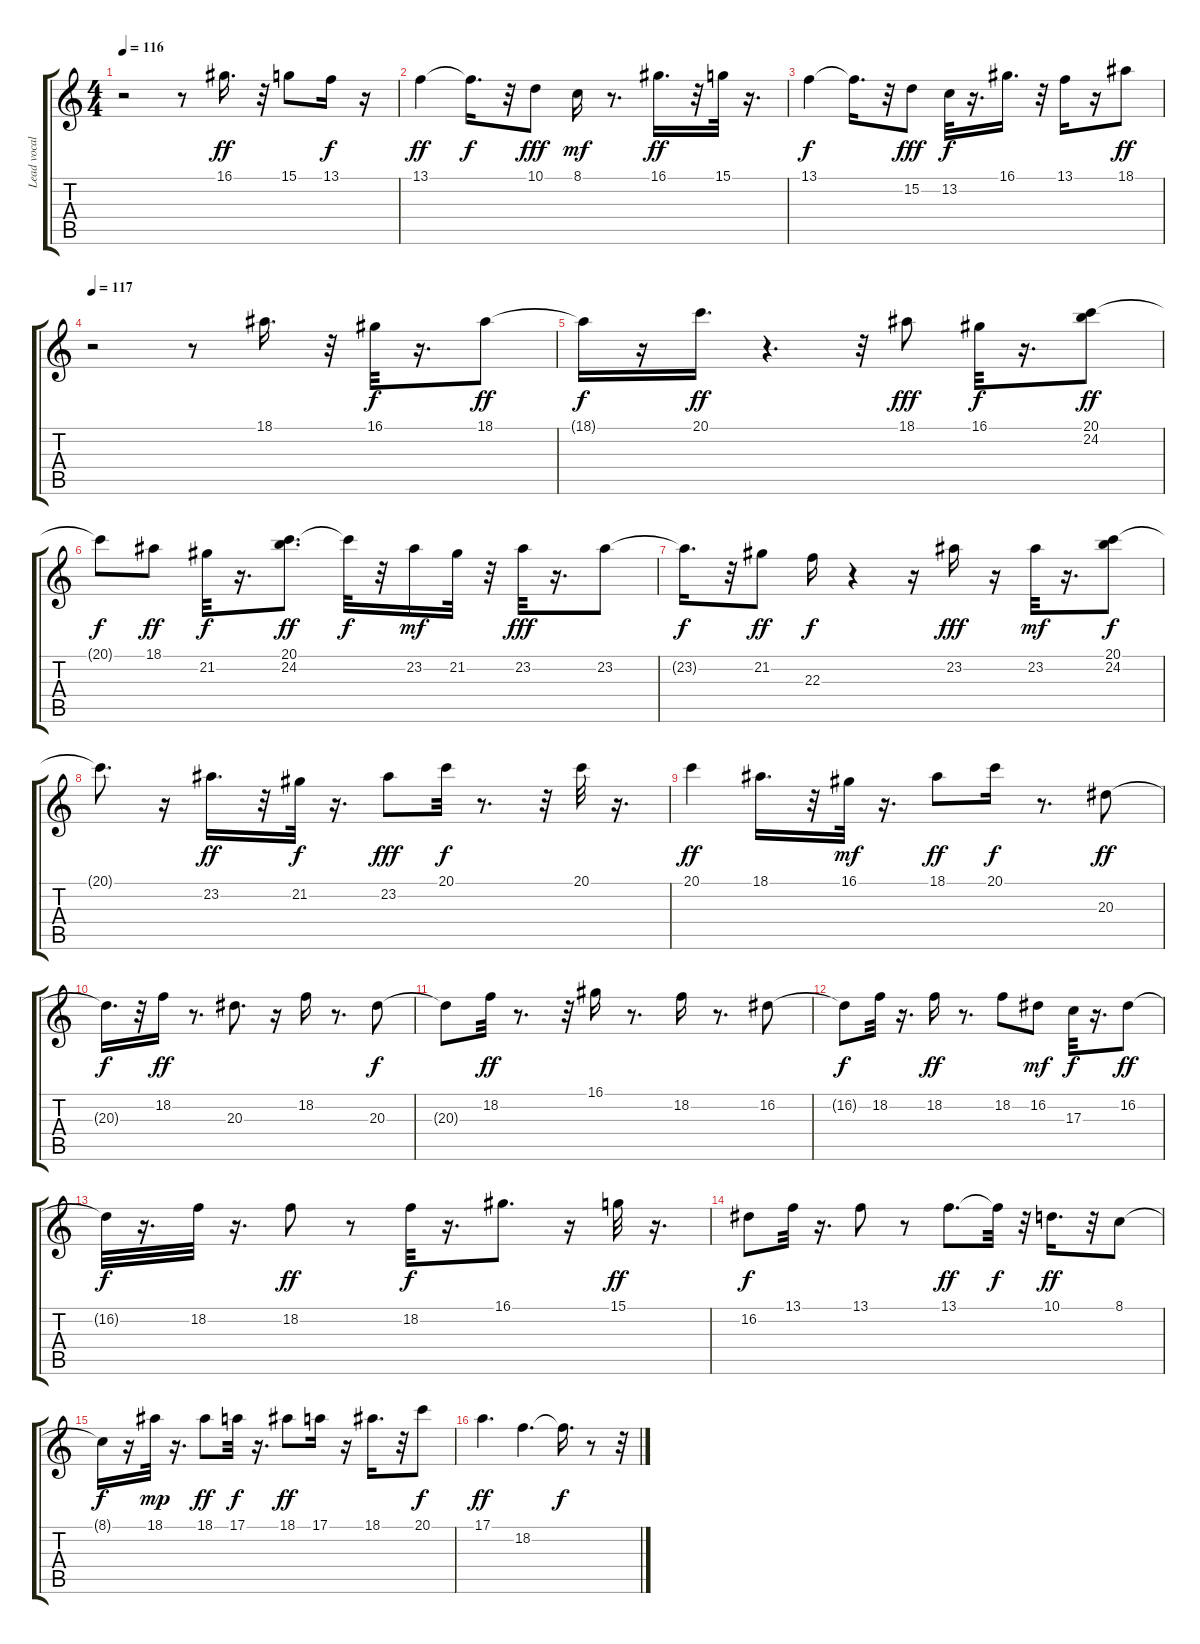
\track ("Lead vocal" "Lead vocal") {instrument ocarina}
\staff {score tabs}
\tuning (E4 B3 G3 D3 A2 E2) {hide}
\ts (4 4)
\tempo 116
\clef g2
\ks c
r.2{dy mf} r.8 16.1.16{d dy ff} r.32 15.1.8 13.1.16{dy f} r.16 |
13.1.4{dy ff} 13.1{t}.16{d dy f} r.32 10.1.8{dy fff} 8.1.16{dy mf} r.8{d} 16.1.16{d dy ff} r.32 15.1.32 r.16{d} |
13.1.4{dy f} 13.1{t}.16{d} r.32 15.2.8{dy fff} 13.2.32{dy f} r.16{d} 16.1.16{d} r.32 13.1.16 r.16 18.1.8{dy ff} |
\tempo 117
r.2 r.8 18.1.16{d} r.32 16.1.32{dy f} r.16{d} 18.1.8{dy ff} |
18.1{t}.16{dy f} r.16 20.1.16{d dy ff} r.4{d} r.32 18.1.8{dy fff} 16.1.32{dy f} r.16{d} (20.1 24.2).8{dy ff} |
20.1{t}.8{dy f} 18.1.8{dy ff} 21.2.32{dy f} r.16{d} (20.1 24.2).8{d dy ff} 20.1{t}.32{dy f} r.32 23.2.16{dy mf} 21.2.32 r.32 23.2.32{dy fff} r.16{d} 23.2.8 |
23.2{t}.16{d dy f} r.32 21.2.8{dy ff} 22.3.16{dy f} r.4 r.16 23.2.16{dy fff} r.16 23.2.32{dy mf} r.16{d} (20.1 24.2).8{dy f} |
20.1{t}.8{d} r.16 23.2.16{d dy ff} r.32 21.2.32{dy f} r.16{d} 23.2.8{dy fff} 20.1.32{dy f} r.8{d} r.32 20.1.32 r.16{d} |
20.1.4{dy ff} 18.1.16{d} r.32 16.1.32{dy mf} r.16{d} 18.1.8{dy ff} 20.1.16{dy f} r.8{d} 20.3.8{dy ff} |
20.3{t}.16{d dy f} r.32 18.2.16{dy ff} r.8{d} 20.3.8{d} r.16 18.2.16 r.8{d} 20.3.8{dy f} |
20.3{t}.8 18.2.32{dy ff} r.8{d} r.32 16.1.16 r.8{d} 18.2.16 r.8{d} 16.2.8 |
16.2{t}.8{dy f} 18.2.32 r.16{d} 18.2.16{dy ff} r.8{d} 18.2.8 16.2.8{dy mf} 17.3.32{dy f} r.16{d} 16.2.8{dy ff} |
16.2{t}.32{dy f} r.16{d} 18.2.32 r.16{d} 18.2.8{dy ff} r.8 18.2.32{dy f} r.16{d} 16.1.8{d} r.16 15.1.32{dy ff} r.16{d} |
16.2.8{dy f} 13.1.32 r.16{d} 13.1.8 r.8 13.1.8{d dy ff} 13.1{t}.32{dy f} r.32 10.1.16{d dy ff} r.32 8.1.8 |
8.1{t}.16{dy f} r.16 18.1.32{dy mp} r.16{d} 18.1.8{dy ff} 17.1.32{dy f} r.16{d} 18.1.8{dy ff} 17.1.16 r.16 18.1.16{d} r.32 20.1.8{dy f} |
17.1.4{d dy ff} 18.2.4{d} 18.2{t}.16{d dy f} r.8 r.32
